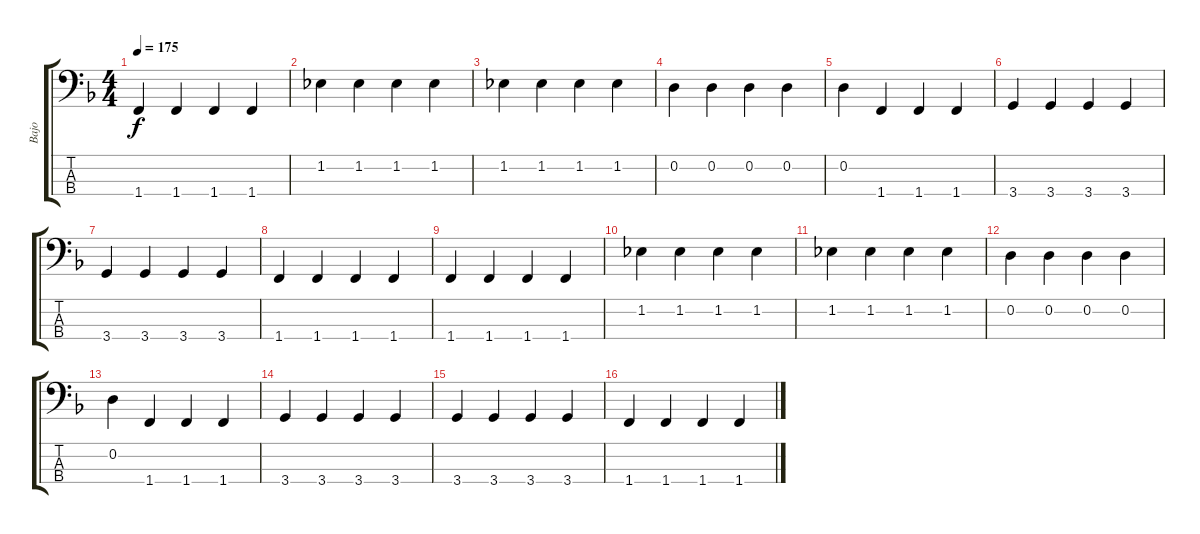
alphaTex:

\track ("Bajo" "Bajo") {instrument electricbassfinger}
\staff {score tabs}
\tuning (G2 D2 A1 E1) {hide}
\ts (4 4)
\tempo 175
\clef f4
\ks dminor
1.4.4{dy f} 1.4.4 1.4.4 1.4.4 |
1.2.4 1.2.4 1.2.4 1.2.4 |
1.2.4 1.2.4 1.2.4 1.2.4 |
0.2.4 0.2.4 0.2.4 0.2.4 |
0.2.4 1.4.4 1.4.4 1.4.4 |
3.4.4 3.4.4 3.4.4 3.4.4 |
3.4.4 3.4.4 3.4.4 3.4.4 |
1.4.4 1.4.4 1.4.4 1.4.4 |
1.4.4 1.4.4 1.4.4 1.4.4 |
1.2.4 1.2.4 1.2.4 1.2.4 |
1.2.4 1.2.4 1.2.4 1.2.4 |
0.2.4 0.2.4 0.2.4 0.2.4 |
0.2.4 1.4.4 1.4.4 1.4.4 |
3.4.4 3.4.4 3.4.4 3.4.4 |
3.4.4 3.4.4 3.4.4 3.4.4 |
1.4.4 1.4.4 1.4.4 1.4.4
